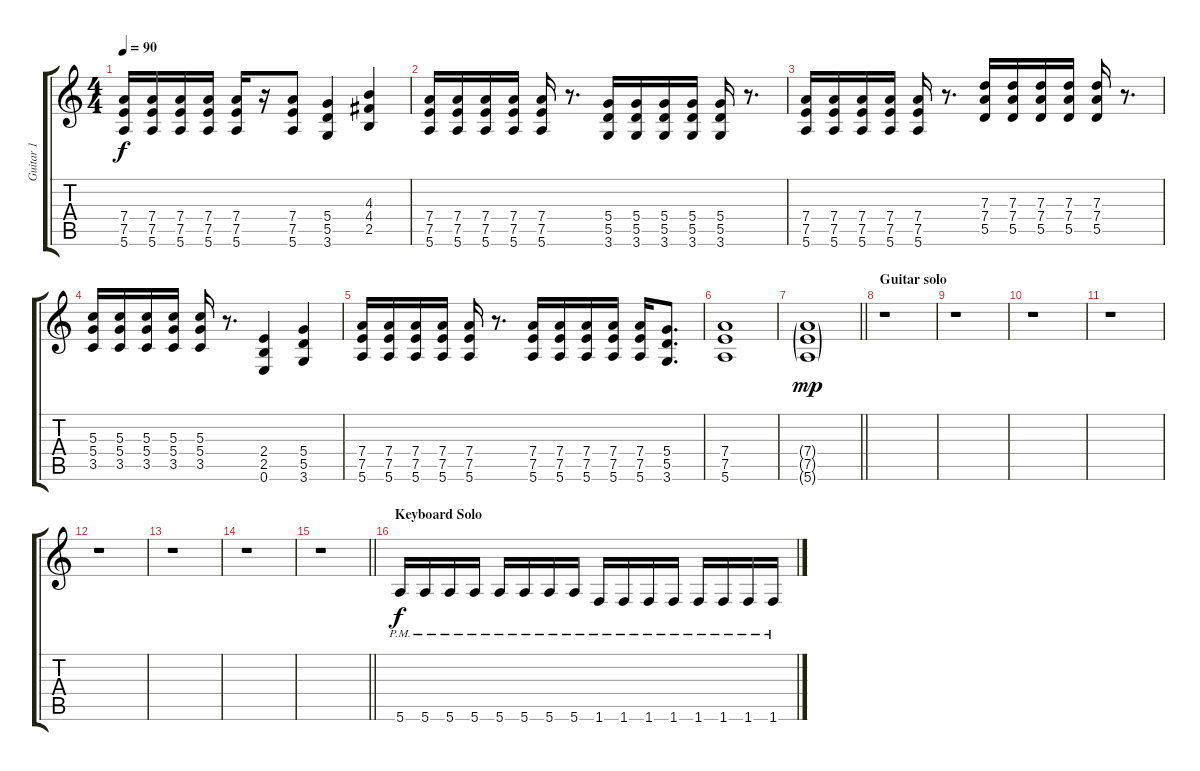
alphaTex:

\track ("Guitar 1" "Guitar 1") {instrument overdrivenguitar}
\staff {score tabs}
\tuning (E4 B3 G3 D3 A2 E2) {hide}
\ts (4 4)
\tempo 90
\clef g2
\ks c
(7.4 7.5 5.6).16{dy f} (7.4 7.5 5.6).16 (7.4 7.5 5.6).16 (7.4 7.5 5.6).16 (7.4 7.5 5.6).16 r.16 (7.4 7.5 5.6).8 (5.4 5.5 3.6).4 (4.3 4.4 2.5).4 |
(7.4 7.5 5.6).16 (7.4 7.5 5.6).16 (7.4 7.5 5.6).16 (7.4 7.5 5.6).16 (7.4 7.5 5.6).16 r.8{d} (5.4 5.5 3.6).16 (5.4 5.5 3.6).16 (5.4 5.5 3.6).16 (5.4 5.5 3.6).16 (5.4 5.5 3.6).16 r.8{d} |
(7.4 7.5 5.6).16 (7.4 7.5 5.6).16 (7.4 7.5 5.6).16 (7.4 7.5 5.6).16 (7.4 7.5 5.6).16 r.8{d} (7.3 7.4 5.5).16 (7.3 7.4 5.5).16 (7.3 7.4 5.5).16 (7.3 7.4 5.5).16 (7.3 7.4 5.5).16 r.8{d} |
(5.3 5.4 3.5).16 (5.3 5.4 3.5).16 (5.3 5.4 3.5).16 (5.3 5.4 3.5).16 (5.3 5.4 3.5).16 r.8{d} (2.4 2.5 0.6).4 (5.4 5.5 3.6).4 |
(7.4 7.5 5.6).16 (7.4 7.5 5.6).16 (7.4 7.5 5.6).16 (7.4 7.5 5.6).16 (7.4 7.5 5.6).16 r.8{d} (7.4 7.5 5.6).16 (7.4 7.5 5.6).16 (7.4 7.5 5.6).16 (7.4 7.5 5.6).16 (7.4 7.5 5.6).16 (5.4 5.5 3.6).8{d} |
(7.4 7.5 5.6).1 |
\barLineRight lightlight
(7.4{g} 7.5{g} 5.6{g}).1{dy mp} |
\section ("" "Guitar solo")
r.1 |
r.1 |
r.1 |
r.1 |
r.1 |
r.1 |
r.1 |
\barLineRight lightlight
r.1 |
\section ("" "Keyboard Solo")
5.6{pm}.16{dy f} 5.6{pm}.16 5.6{pm}.16 5.6{pm}.16 5.6{pm}.16 5.6{pm}.16 5.6{pm}.16 5.6{pm}.16 1.6{pm}.16 1.6{pm}.16 1.6{pm}.16 1.6{pm}.16 1.6{pm}.16 1.6{pm}.16 1.6{pm}.16 1.6{pm}.16
